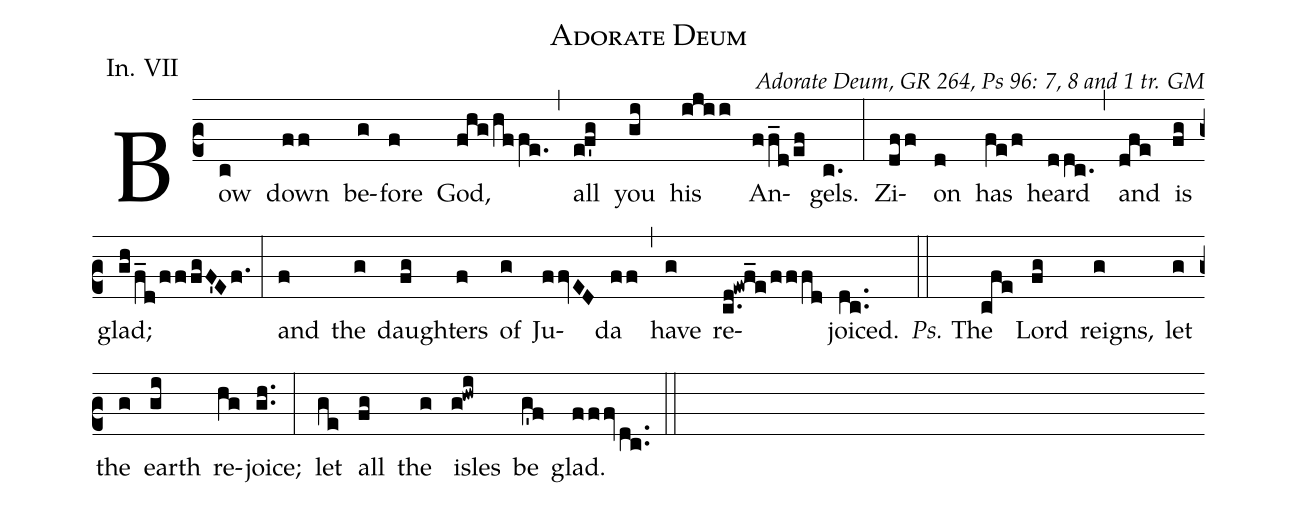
name: Adorate Deum;
office-part: Introitus;
mode: 7;
annotation: In. VII;
commentary: Adorate Deum, GR 264, Ps 96: 7, 8 and 1 tr. GM;
%%
(c2)Bow(c) down(ff) be(g)fore(f) God,(fhg/hffe.) (,)
all(ef'g) you(gi) his(ijii) An(ff_d/ef)gels.(c.) (:)
Zi(dff)on(d) has(fe/f) heard(ddc.) (,) and(dfe) is(fg) glad;(gh/f_d/ff/fgF'Ef.) (:)
and(f) the(g) daugh(fg)ters(f)
of(g) Ju(ffvED)da(ff) (,) have(g) re(c.d!ewf_e/fffd)joiced.(dc..) (::)

<i>Ps.</i> The(cfe) Lord(fg) reigns,(g) let(g) the(g) earth(gi) re(hg)joice;(gh..) (:) let(ge) all(fg) the(g) isles(g!hwi) be(g'f) glad.(fffvdc..) (::)
